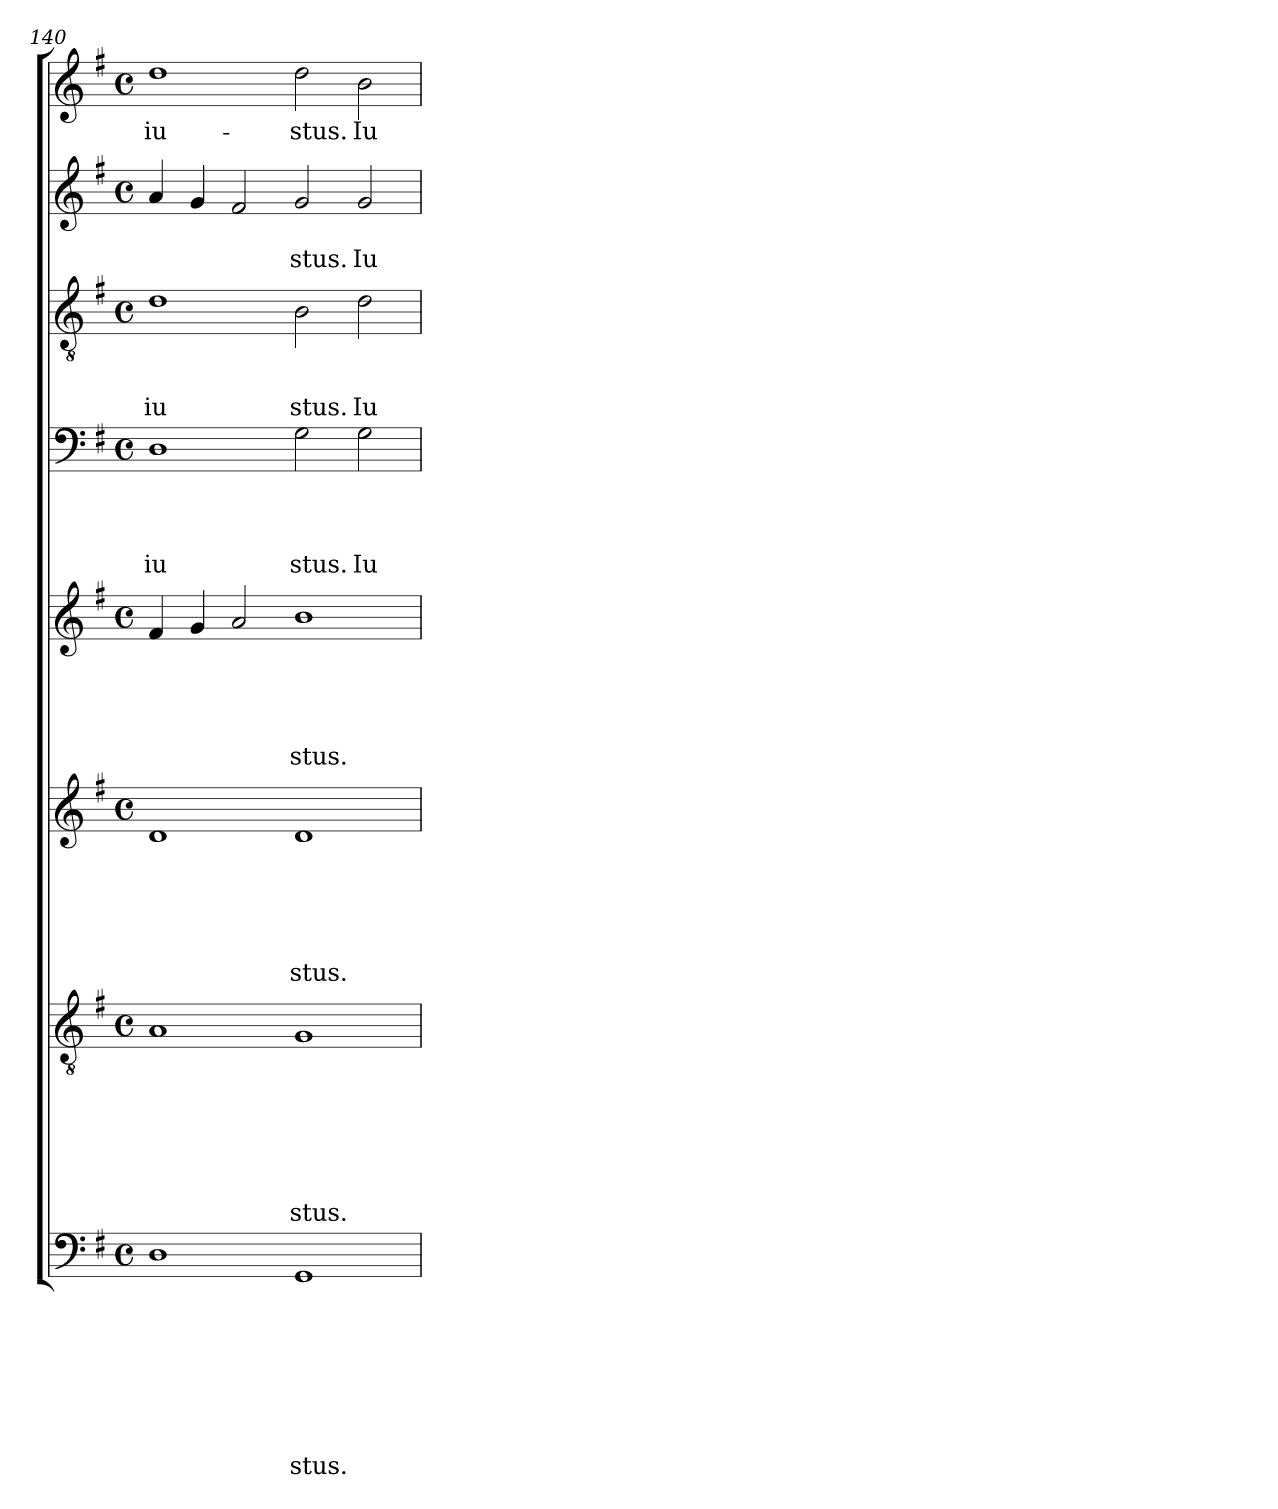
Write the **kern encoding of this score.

**kern	**text	**text	**text	**text	**text	**text	**text	**text	**kern	**text	**text	**text	**text	**text	**text	**text	**kern	**text	**text	**text	**text	**text	**text	**kern	**text	**text	**text	**text	**text	**kern	**text	**text	**text	**text	**kern	**text	**text	**text	**kern	**text	**text	**kern	**text
*part8	*part8	*part8	*part8	*part8	*part8	*part8	*part8	*part8	*part7	*part7	*part7	*part7	*part7	*part7	*part7	*part7	*part6	*part6	*part6	*part6	*part6	*part6	*part6	*part5	*part5	*part5	*part5	*part5	*part5	*part4	*part4	*part4	*part4	*part4	*part3	*part3	*part3	*part3	*part2	*part2	*part2	*part1	*part1
*staff8	*staff8	*staff8	*staff8	*staff8	*staff8	*staff8	*staff8	*staff8	*staff7	*staff7	*staff7	*staff7	*staff7	*staff7	*staff7	*staff7	*staff6	*staff6	*staff6	*staff6	*staff6	*staff6	*staff6	*staff5	*staff5	*staff5	*staff5	*staff5	*staff5	*staff4	*staff4	*staff4	*staff4	*staff4	*staff3	*staff3	*staff3	*staff3	*staff2	*staff2	*staff2	*staff1	*staff1
*clefF4	*	*	*	*	*	*	*	*	*clefGv2	*	*	*	*	*	*	*	*clefG2	*	*	*	*	*	*	*clefG2	*	*	*	*	*	*clefF4	*	*	*	*	*clefGv2	*	*	*	*clefG2	*	*	*clefG2	*
*k[f#]	*	*	*	*	*	*	*	*	*k[f#]	*	*	*	*	*	*	*	*k[f#]	*	*	*	*	*	*	*k[f#]	*	*	*	*	*	*k[f#]	*	*	*	*	*k[f#]	*	*	*	*k[f#]	*	*	*k[f#]	*
*G:	*	*	*	*	*	*	*	*	*G:	*	*	*	*	*	*	*	*G:	*	*	*	*	*	*	*G:	*	*	*	*	*	*G:	*	*	*	*	*G:	*	*	*	*G:	*	*	*G:	*
*M4/4	*	*	*	*	*	*	*	*	*M4/4	*	*	*	*	*	*	*	*M4/4	*	*	*	*	*	*	*M4/4	*	*	*	*	*	*M4/4	*	*	*	*	*M4/4	*	*	*	*M4/4	*	*	*M4/4	*
*met(c)	*	*	*	*	*	*	*	*	*met(c)	*	*	*	*	*	*	*	*met(c)	*	*	*	*	*	*	*met(c)	*	*	*	*	*	*met(c)	*	*	*	*	*met(c)	*	*	*	*met(c)	*	*	*met(c)	*
=140	=140	=140	=140	=140	=140	=140	=140	=140	=140	=140	=140	=140	=140	=140	=140	=140	=140	=140	=140	=140	=140	=140	=140	=140	=140	=140	=140	=140	=140	=140	=140	=140	=140	=140	=140	=140	=140	=140	=140	=140	=140	=140	=140
!	!	!	!	!	!	!	!	!	!	!	!	!	!	!	!	!	!	!	!	!	!	!	!	!	!	!	!	!	!	!	!	!	!	!LO:LY:b	!	!	!	!LO:LY:b	!	!	!	!	!LO:LY:b
1D	.	.	.	.	.	.	.	.	1A	.	.	.	.	.	.	.	1d	.	.	.	.	.	.	4f#/	.	.	.	.	.	1D	.	.	.	iu	1d	.	.	iu	4a/	.	.	1dd	iu-
.	.	.	.	.	.	.	.	.	.	.	.	.	.	.	.	.	.	.	.	.	.	.	.	4g/	.	.	.	.	.	.	.	.	.	.	.	.	.	.	4g/	.	.	.	.
.	.	.	.	.	.	.	.	.	.	.	.	.	.	.	.	.	.	.	.	.	.	.	.	2a/	.	.	.	.	.	.	.	.	.	.	.	.	.	.	2f#/	.	.	.	.
!	!	!	!	!	!	!	!	!LO:LY:b	!	!	!	!	!	!	!	!LO:LY:b	!	!	!	!	!	!	!LO:LY:b	!	!	!	!	!	!LO:LY:b	!	!	!	!	!LO:LY:b	!	!	!	!LO:LY:b	!	!	!LO:LY:b	!	!LO:LY:b
1GG	.	.	.	.	.	.	.	stus.	1G	.	.	.	.	.	.	stus.	1d	.	.	.	.	.	-stus.	1b	.	.	.	.	stus.	2G\	.	.	.	stus.	2B\	.	.	stus.	2g/	.	-stus.	2dd\	-stus.
!	!	!	!	!	!	!	!	!	!	!	!	!	!	!	!	!	!	!	!	!	!	!	!	!	!	!	!	!	!	!	!	!	!	!LO:LY:b	!	!	!	!LO:LY:b	!	!	!LO:LY:b	!	!LO:LY:b
.	.	.	.	.	.	.	.	.	.	.	.	.	.	.	.	.	.	.	.	.	.	.	.	.	.	.	.	.	.	2G\	.	.	.	Iu	2d\	.	.	Iu	2g/	.	Iu-	2b\	Iu-
=	=	=	=	=	=	=	=	=	=	=	=	=	=	=	=	=	=	=	=	=	=	=	=	=	=	=	=	=	=	=	=	=	=	=	=	=	=	=	=	=	=	=	=
*-	*-	*-	*-	*-	*-	*-	*-	*-	*-	*-	*-	*-	*-	*-	*-	*-	*-	*-	*-	*-	*-	*-	*-	*-	*-	*-	*-	*-	*-	*-	*-	*-	*-	*-	*-	*-	*-	*-	*-	*-	*-	*-	*-
